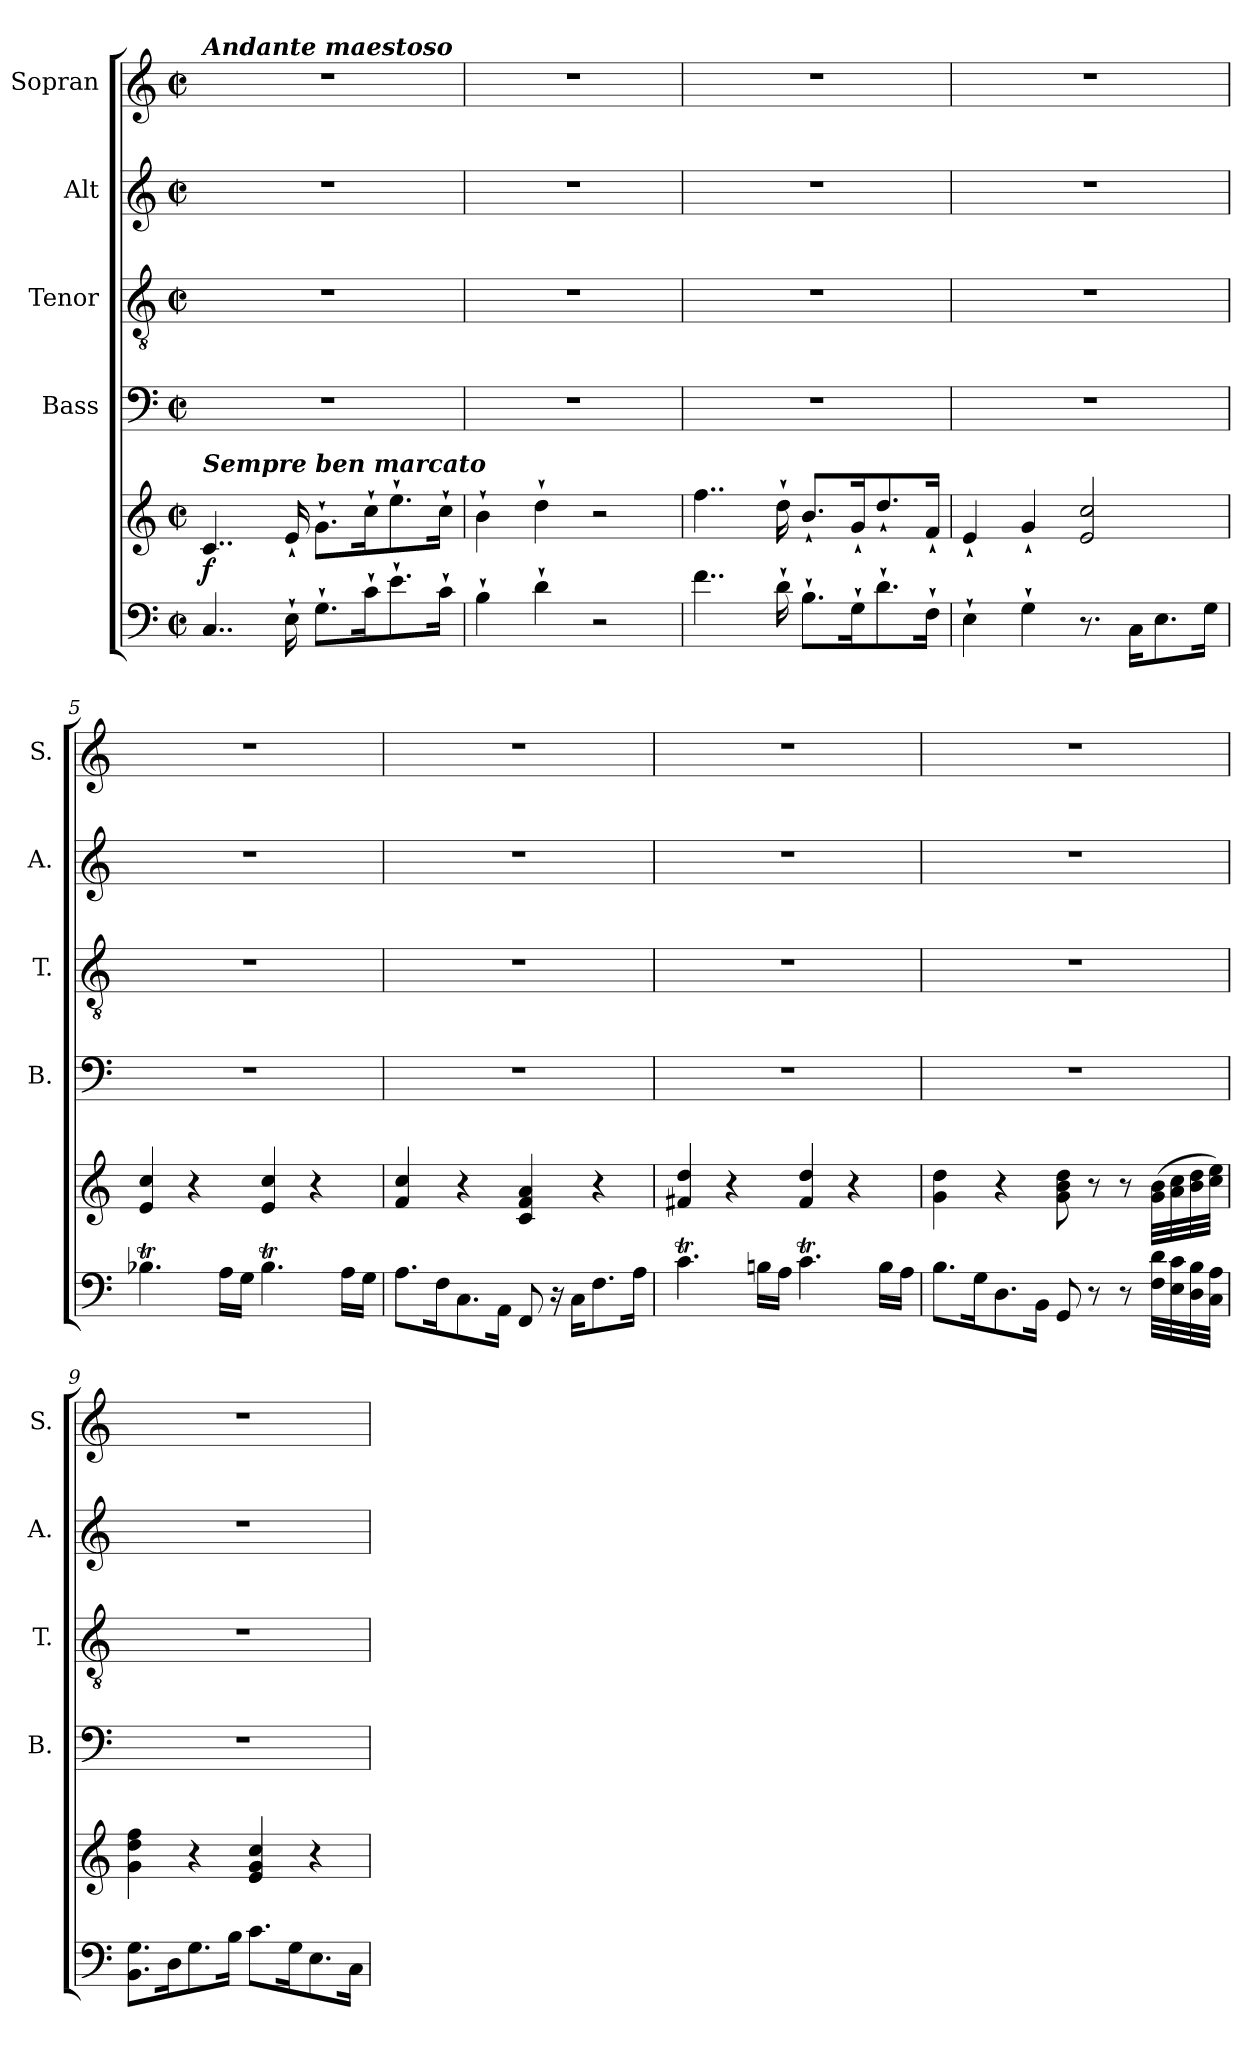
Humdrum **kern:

**kern	**kern	**dynam	**kern	**kern	**kern	**kern
*part5	*part5	*part5	*part4	*part3	*part2	*part1
*staff6	*staff5	*staff5/6	*staff4	*staff3	*staff2	*staff1
*	*	*	*I"Bass	*I"Tenor	*I"Alt	*I"Sopran
*	*	*	*I'B.	*I'T.	*I'A.	*I'S.
*clefF4	*clefG2	*	*clefF4	*clefGv2	*clefG2	*clefG2
*k[]	*k[]	*	*k[]	*k[]	*k[]	*k[]
*C:	*C:	*	*C:	*C:	*C:	*C:
*M2/2	*M2/2	*	*M2/2	*M2/2	*M2/2	*M2/2
*met(c|)	*met(c|)	*	*met(c|)	*met(c|)	*met(c|)	*met(c|)
=1	=1	=1	=1	=1	=1	=1
!	!	!	!	!	!	!LO:TX:a:Bi:t=Andante maestoso
!	!LO:TX:a:Bi:t=Sempre ben marcato	!	!	!	!	!
!	!	!LO:DY:b	!	!	!	!
4..C/	4..c/	f	1r	1r	1r	1r
16E`>\	16e`</	.	.	.	.	.
8.G`>\L	8.g`>\L	.	.	.	.	.
16c`>\k	16cc`>\k	.	.	.	.	.
8.e`>\	8.ee`>\	.	.	.	.	.
16c`>\Jk	16cc`>\Jk	.	.	.	.	.
=2	=2	=2	=2	=2	=2	=2
4B`>\	4b`>\	.	1r	1r	1r	1r
4d`>\	4dd`>\	.	.	.	.	.
2r	2r	.	.	.	.	.
=3	=3	=3	=3	=3	=3	=3
4..f\	4..ff\	.	1r	1r	1r	1r
16d`>\	16dd`>\	.	.	.	.	.
8.B`>\L	8.b`</L	.	.	.	.	.
16G`>\k	16g`</k	.	.	.	.	.
8.d`>\	8.dd`</	.	.	.	.	.
16F`>\Jk	16f`</Jk	.	.	.	.	.
=4	=4	=4	=4	=4	=4	=4
4E`>\	4e`</	.	1r	1r	1r	1r
4G`>\	4g`</	.	.	.	.	.
8.r	2e/ 2cc/	.	.	.	.	.
16C\KL	.	.	.	.	.	.
8.E\	.	.	.	.	.	.
16G\Jk	.	.	.	.	.	.
=5	=5	=5	=5	=5	=5	=5
4.B-XT\	4e/ 4cc/	.	1r	1r	1r	1r
.	4r	.	.	.	.	.
16A\LL	.	.	.	.	.	.
16G\JJ	.	.	.	.	.	.
4.B-T\	4e/ 4cc/	.	.	.	.	.
.	4r	.	.	.	.	.
16A\LL	.	.	.	.	.	.
16G\JJ	.	.	.	.	.	.
!!LO:LB:g=z
=6	=6	=6	=6	=6	=6	=6
8.A\L	4f/ 4cc/	.	1r	1r	1r	1r
16F\k	.	.	.	.	.	.
8.C\	4r	.	.	.	.	.
16AA\Jk	.	.	.	.	.	.
8FF/	4c/ 4f/ 4a/	.	.	.	.	.
16r	.	.	.	.	.	.
16C\KL	.	.	.	.	.	.
8.F\	4r	.	.	.	.	.
16A\Jk	.	.	.	.	.	.
=7	=7	=7	=7	=7	=7	=7
4.cT\	4f#X/ 4dd/	.	1r	1r	1r	1r
.	4r	.	.	.	.	.
16Bn\LL	.	.	.	.	.	.
16A\JJ	.	.	.	.	.	.
4.cT\	4f#/ 4dd/	.	.	.	.	.
.	4r	.	.	.	.	.
16B\LL	.	.	.	.	.	.
16A\JJ	.	.	.	.	.	.
=8	=8	=8	=8	=8	=8	=8
8.B\L	4g\ 4dd\	.	1r	1r	1r	1r
16G\k	.	.	.	.	.	.
8.D\	4r	.	.	.	.	.
16BB\Jk	.	.	.	.	.	.
8GG/	8g\ 8b\ 8dd\	.	.	.	.	.
8r	8r	.	.	.	.	.
8r	8r	.	.	.	.	.
32F\ 32d\LLL	(>32g\ 32b\LLL	.	.	.	.	.
32E\ 32c\	32a\ 32cc\	.	.	.	.	.
32D\ 32B\	32b\ 32dd\	.	.	.	.	.
32C\ 32A\JJJ	32cc\ 32ee\JJJ)	.	.	.	.	.
=9	=9	=9	=9	=9	=9	=9
8.BB\ 8.G\L	4g\ 4dd\ 4ff\	.	1r	1r	1r	1r
16D\k	.	.	.	.	.	.
8.G\	4r	.	.	.	.	.
16B\Jk	.	.	.	.	.	.
8.c\L	4e/ 4g/ 4cc/	.	.	.	.	.
16G\k	.	.	.	.	.	.
8.E\	4r	.	.	.	.	.
16C\Jk	.	.	.	.	.	.
=	=	=	=	=	=	=
*-	*-	*-	*-	*-	*-	*-
